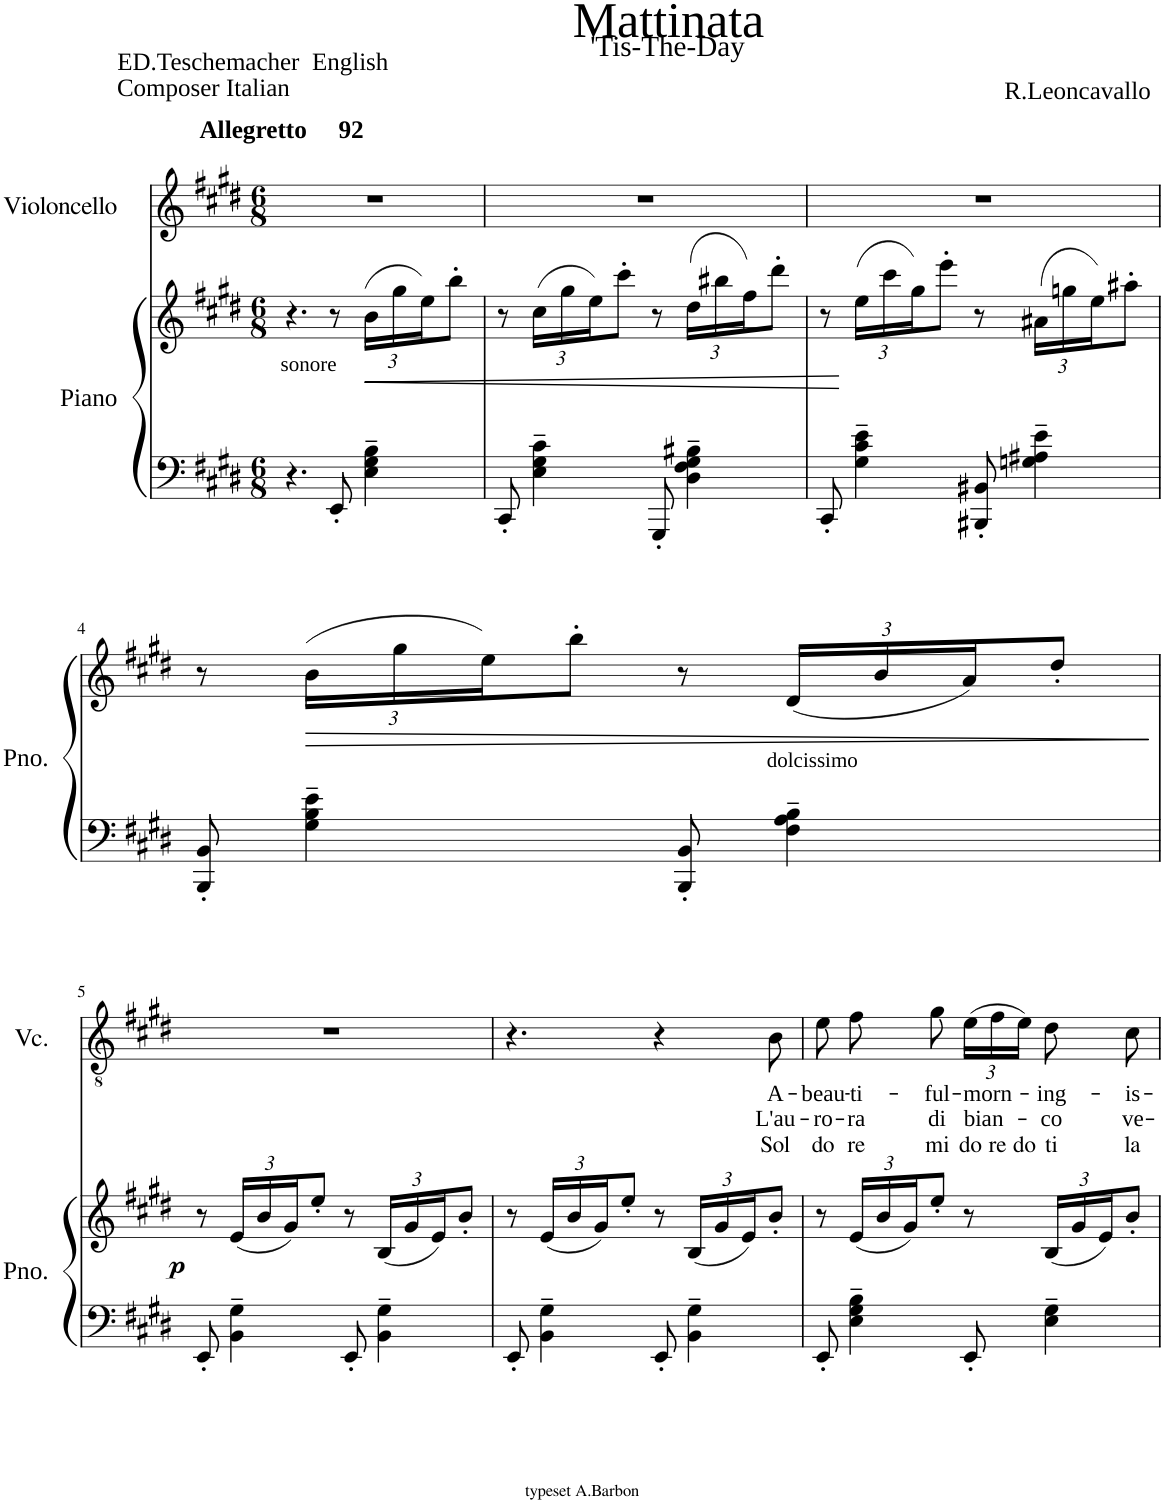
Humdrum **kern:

**kern	**kern	**dynam	**kern	**text	**text	**text
*part2	*part2	*part2	*part1	*part1	*part1	*part1
*staff3	*staff2	*staff2/3	*staff1	*staff1	*staff1	*staff1
*I"Piano	*	*	*I"Violoncello	*	*	*
*I'Pno.	*	*	*I'Vc.	*	*	*
*clefF4	*clefG2	*	*clefG2	*	*	*
*k[f#c#g#d#]	*k[f#c#g#d#]	*	*k[f#c#g#d#]	*	*	*
*M6/8	*M6/8	*	*M6/8	*	*	*
=1	=1	=1	=1	=1	=1	=1
!	!	!	!LO:TX:a:B:t=Allegretto     92	!	!	!
4.r	4.r	.	2.r	.	.	.
!LO:TX:a:t=sonore	!	!	!	!	!	!
8EE'/	8r	.	.	.	.	.
*	*Xbrackettup	*	*	*	*	*
!	!	!LO:HP:b	!	!	!	!
4E\~ 4G#\~ 4B\~	(24b\LL	<	.	.	.	.
.	24gg#\	.	.	.	.	.
.	24ee\J)	.	.	.	.	.
.	8bb'\J	.	.	.	.	.
.	.	[	.	.	.	.
=2	=2	=2	=2	=2	=2	=2
8CC#'/	8r	.	2.r	.	.	.
4E\~ 4G#\~ 4c#\~	(24cc#\LL	.	.	.	.	.
.	24gg#\	.	.	.	.	.
.	24ee\J)	.	.	.	.	.
.	8ccc#'\J	.	.	.	.	.
8GGG#'/	8r	.	.	.	.	.
4D#\~ 4F#\~ 4G#\~ 4B#X\~	(24dd#\LL	.	.	.	.	.
.	24bb#X\	.	.	.	.	.
.	24ff#\J)	.	.	.	.	.
.	8ddd#'\J	.	.	.	.	.
=3	=3	=3	=3	=3	=3	=3
8CC#'/	8r	.	2.r	.	.	.
4G#\~ 4c#\~ 4e\~	(24ee\LL	.	.	.	.	.
.	24ccc#\	.	.	.	.	.
.	24gg#\J)	.	.	.	.	.
.	8eee'\J	.	.	.	.	.
8BBB#X/' 8BB#X/'	8r	.	.	.	.	.
4Gn\~ 4A#X\~ 4e\~	(24a#X\LL	.	.	.	.	.
.	24ggn\	.	.	.	.	.
.	24ee\J)	.	.	.	.	.
.	8aa#X'\J	.	.	.	.	.
!!LO:LB:g=z
=4	=4	=4	=4	=4	=4	=4
8BBB/' 8BB/'	8r	.	2.r	.	.	.
!	!	!LO:HP:b	!	!	!	!
4G#\~ 4B\~ 4e\~	(24b\LL	>	.	.	.	.
.	24gg#\	.	.	.	.	.
.	24ee\J)	.	.	.	.	.
.	8bb'\J	.	.	.	.	.
8BBB/' 8BB/'	8r	.	.	.	.	.
!LO:TX:a:t=dolcissimo	!	!	!	!	!	!
4F#\~ 4A\~ 4B\~	(24d#/LL	.	.	.	.	.
.	24b/	.	.	.	.	.
.	24a/J)	.	.	.	.	.
.	8dd#'/J	.	.	.	.	.
.	.	]	.	.	.	.
!!LO:LB:g=z
=5	=5	=5	=5	=5	=5	=5
*	*	*	*clefGv2	*	*	*
!	!	!LO:DY:b	!	!	!	!
8EE'/	8r	p	2.r	.	.	.
4BB\~ 4G#\~	(24e/LL	.	.	.	.	.
.	24b/	.	.	.	.	.
.	24g#/J)	.	.	.	.	.
.	8ee'/J	.	.	.	.	.
8EE'/	8r	.	.	.	.	.
4BB\~ 4G#\~	(24B/LL	.	.	.	.	.
.	24g#/	.	.	.	.	.
.	24e/J)	.	.	.	.	.
.	8b'/J	.	.	.	.	.
=6	=6	=6	=6	=6	=6	=6
8EE'/	8r	.	4.r	.	.	.
4BB\~ 4G#\~	(24e/LL	.	.	.	.	.
.	24b/	.	.	.	.	.
.	24g#/J)	.	.	.	.	.
.	8ee'/J	.	.	.	.	.
8EE'/	8r	.	4r	.	.	.
4BB\~ 4G#\~	(24B/LL	.	.	.	.	.
.	24g#/	.	.	.	.	.
.	24e/J)	.	.	.	.	.
!	!	!	!	!LO:LY:b	!LO:LY:b	!LO:LY:b
.	8b'/J	.	8B\	A-	L'au-	Sol
=7	=7	=7	=7	=7	=7	=7
!	!	!	!	!LO:LY:b	!LO:LY:b	!LO:LY:b
8EE'/	8r	.	8e\	-beau-	-ro-	do
!	!	!	!	!LO:LY:b	!LO:LY:b	!LO:LY:b
4E\~ 4G#\~ 4B\~	(24e/LL	.	8f#\	-ti-	-ra	re
.	24b/	.	.	.	.	.
.	24g#/J)	.	.	.	.	.
!	!	!	!	!LO:LY:b	!LO:LY:b	!LO:LY:b
.	8ee'/J	.	8g#\	-ful-	di	mi
*	*	*	*Xbrackettup	*	*	*
!	!	!	!	!LO:LY:b	!LO:LY:b	!LO:LY:b
8EE'/	8r	.	(24e\LL	-morn-	bian-	do
!	!	!	!	!	!	!LO:LY:b
.	.	.	24f#\	.	.	re
!	!	!	!	!	!	!LO:LY:b
.	.	.	24e\JJ)	.	.	do
!	!	!	!	!LO:LY:b	!LO:LY:b	!LO:LY:b
4E\~ 4G#\~	(24B/LL	.	8d#\	-ing-	-co	ti
.	24g#/	.	.	.	.	.
.	24e/J)	.	.	.	.	.
!	!	!	!	!LO:LY:b	!LO:LY:b	!LO:LY:b
.	8b'/J	.	8c#\	-is-	ve-	la
=	=	=	=	=	=	=
*-	*-	*-	*-	*-	*-	*-
